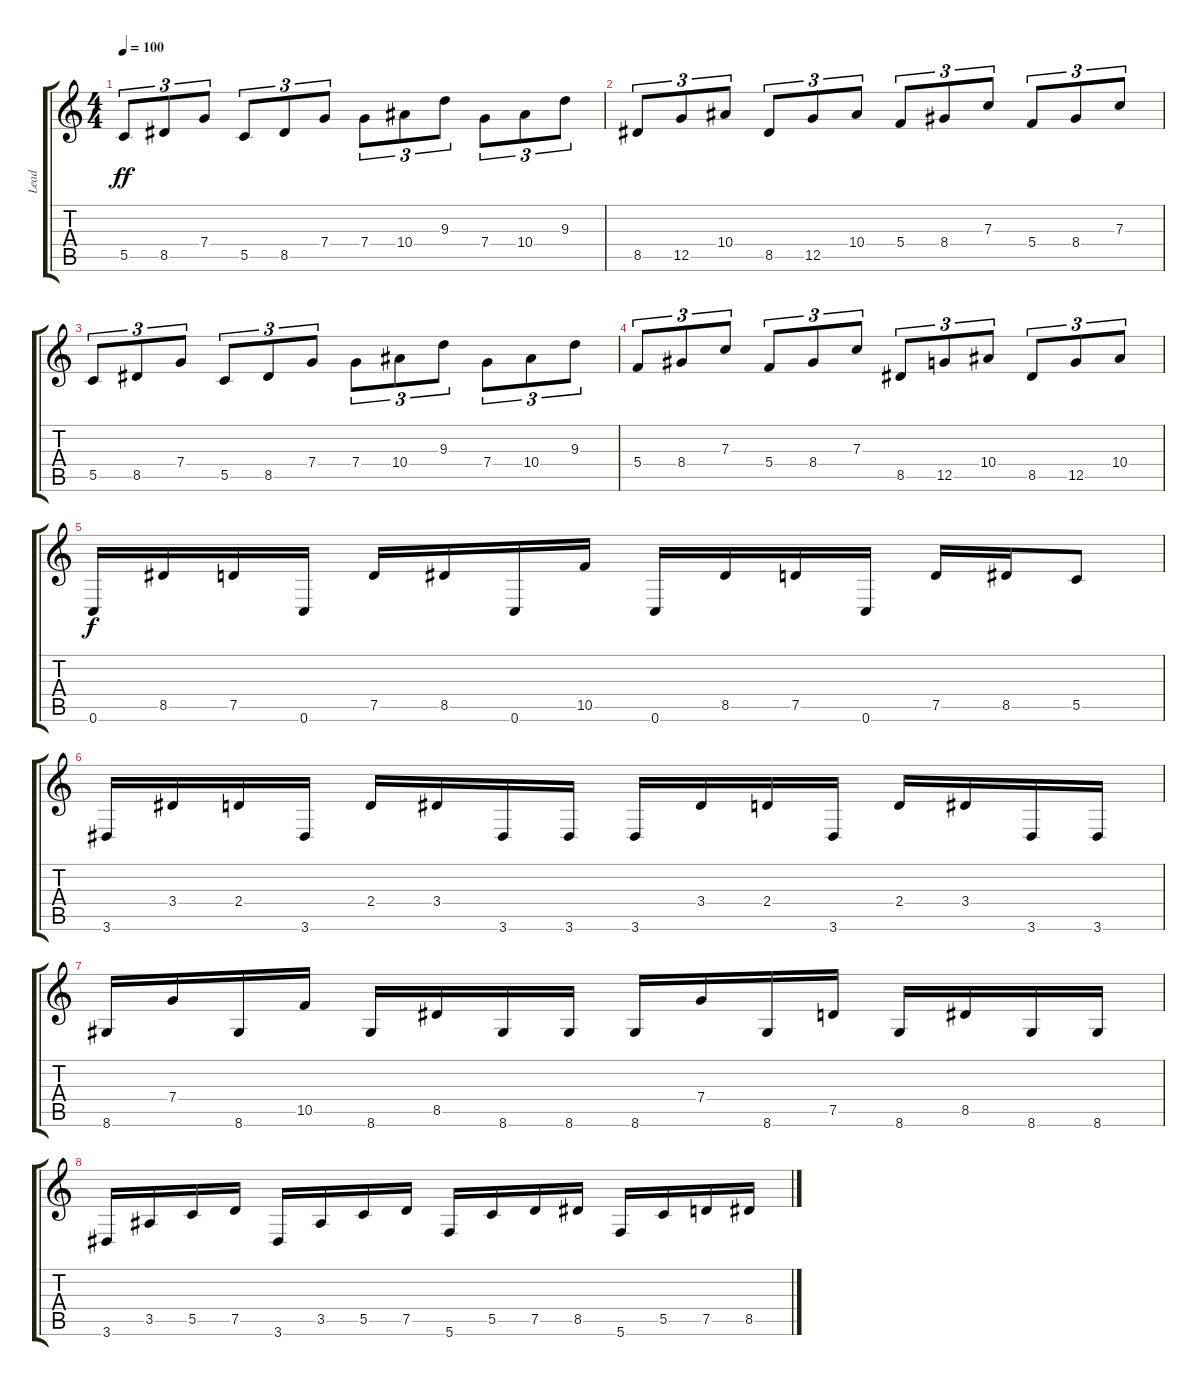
\track ("Lead" "Lead") {instrument distortionguitar}
\staff {score tabs}
\tuning (D4 A3 F3 C3 G2 C2) {hide}
\ts (4 4)
\tempo 100
\clef g2
\ks c
5.5.8{tu (3 2) dy ff} 8.5.8{tu (3 2)} 7.4.8{tu (3 2)} 5.5.8{tu (3 2)} 8.5.8{tu (3 2)} 7.4.8{tu (3 2)} 7.4.8{tu (3 2)} 10.4.8{tu (3 2)} 9.3.8{tu (3 2)} 7.4.8{tu (3 2)} 10.4.8{tu (3 2)} 9.3.8{tu (3 2)} |
8.5.8{tu (3 2)} 12.5.8{tu (3 2)} 10.4.8{tu (3 2)} 8.5.8{tu (3 2)} 12.5.8{tu (3 2)} 10.4.8{tu (3 2)} 5.4.8{tu (3 2)} 8.4.8{tu (3 2)} 7.3.8{tu (3 2)} 5.4.8{tu (3 2)} 8.4.8{tu (3 2)} 7.3.8{tu (3 2)} |
5.5.8{tu (3 2)} 8.5.8{tu (3 2)} 7.4.8{tu (3 2)} 5.5.8{tu (3 2)} 8.5.8{tu (3 2)} 7.4.8{tu (3 2)} 7.4.8{tu (3 2)} 10.4.8{tu (3 2)} 9.3.8{tu (3 2)} 7.4.8{tu (3 2)} 10.4.8{tu (3 2)} 9.3.8{tu (3 2)} |
5.4.8{tu (3 2)} 8.4.8{tu (3 2)} 7.3.8{tu (3 2)} 5.4.8{tu (3 2)} 8.4.8{tu (3 2)} 7.3.8{tu (3 2)} 8.5.8{tu (3 2)} 12.5.8{tu (3 2)} 10.4.8{tu (3 2)} 8.5.8{tu (3 2)} 12.5.8{tu (3 2)} 10.4.8{tu (3 2)} |
0.6.16{dy f} 8.5.16 7.5.16 0.6.16 7.5.16 8.5.16 0.6.16 10.5.16 0.6.16 8.5.16 7.5.16 0.6.16 7.5.16 8.5.16 5.5.8 |
3.6.16 3.4.16 2.4.16 3.6.16 2.4.16 3.4.16 3.6.16 3.6.16 3.6.16 3.4.16 2.4.16 3.6.16 2.4.16 3.4.16 3.6.16 3.6.16 |
8.6.16 7.4.16 8.6.16 10.5.16 8.6.16 8.5.16 8.6.16 8.6.16 8.6.16 7.4.16 8.6.16 7.5.16 8.6.16 8.5.16 8.6.16 8.6.16 |
3.6.16 3.5.16 5.5.16 7.5.16 3.6.16 3.5.16 5.5.16 7.5.16 5.6.16 5.5.16 7.5.16 8.5.16 5.6.16 5.5.16 7.5.16 8.5.16
